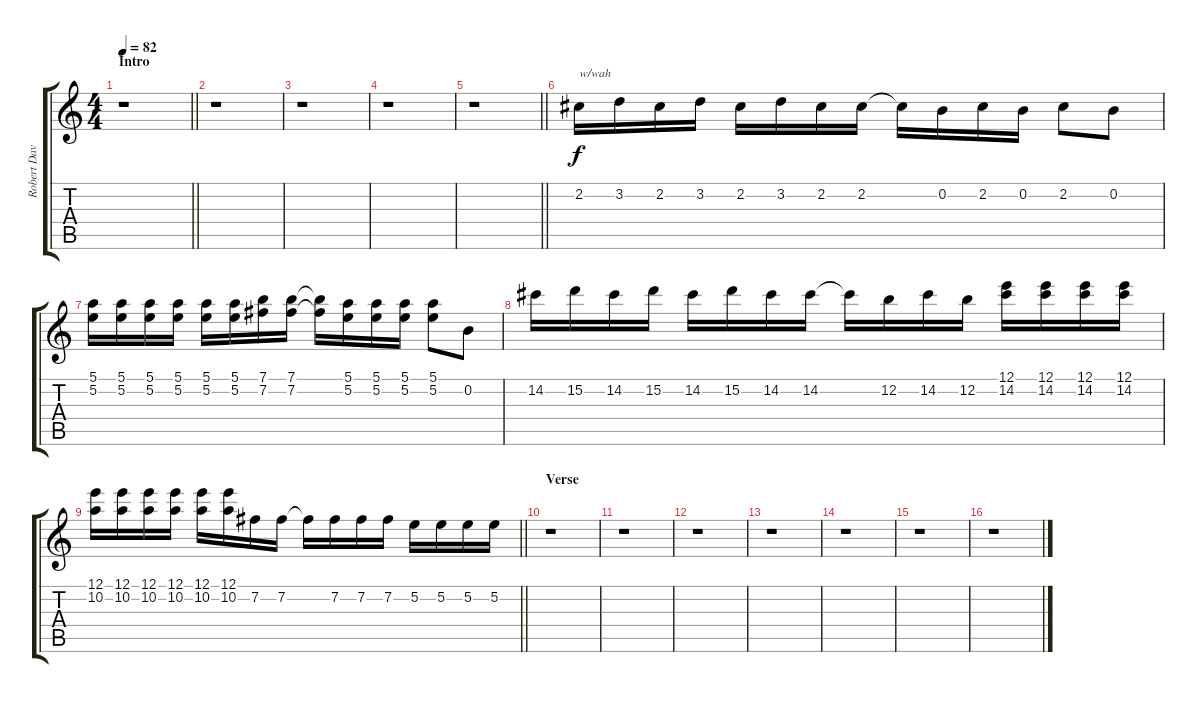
\track ("Robert Davis (Lead Guitar)" "Robert Dav") {instrument overdrivenguitar}
\staff {score tabs}
\tuning (E4 B3 G3 D3 A2 D2) {hide}
\ts (4 4)
\section ("" "Intro")
\tempo 82
\clef g2
\barLineRight lightlight
\ks c
r.1{dy f instrument overdrivenguitar} |
r.1 |
r.1 |
r.1 |
\barLineRight lightlight
r.1 |
2.2.16{txt "w/wah"} 3.2.16 2.2.16 3.2.16 2.2.16 3.2.16 2.2.16 2.2.16 2.2{t}.16 0.2.16 2.2.16 0.2.16 2.2.8 0.2.8 |
(5.1 5.2).16 (5.1 5.2).16 (5.1 5.2).16 (5.1 5.2).16 (5.1 5.2).16 (5.1 5.2).16 (7.1 7.2).16 (7.1 7.2).16 (7.1{t} 7.2{t}).16 (5.1 5.2).16 (5.1 5.2).16 (5.1 5.2).16 (5.1 5.2).8 0.2.8 |
14.2.16 15.2.16 14.2.16 15.2.16 14.2.16 15.2.16 14.2.16 14.2.16 14.2{t}.16 12.2.16 14.2.16 12.2.16 (12.1 14.2).16 (12.1 14.2).16 (12.1 14.2).16 (12.1 14.2).16 |
\barLineRight lightlight
(12.1 10.2).16 (12.1 10.2).16 (12.1 10.2).16 (12.1 10.2).16 (12.1 10.2).16 (12.1 10.2).16 7.2.16 7.2.16 7.2{t}.16 7.2.16 7.2.16 7.2.16 5.2.16 5.2.16 5.2.16 5.2.16 |
\section ("" "Verse")
r.1 |
r.1 |
r.1 |
r.1 |
r.1 |
r.1 |
r.1
